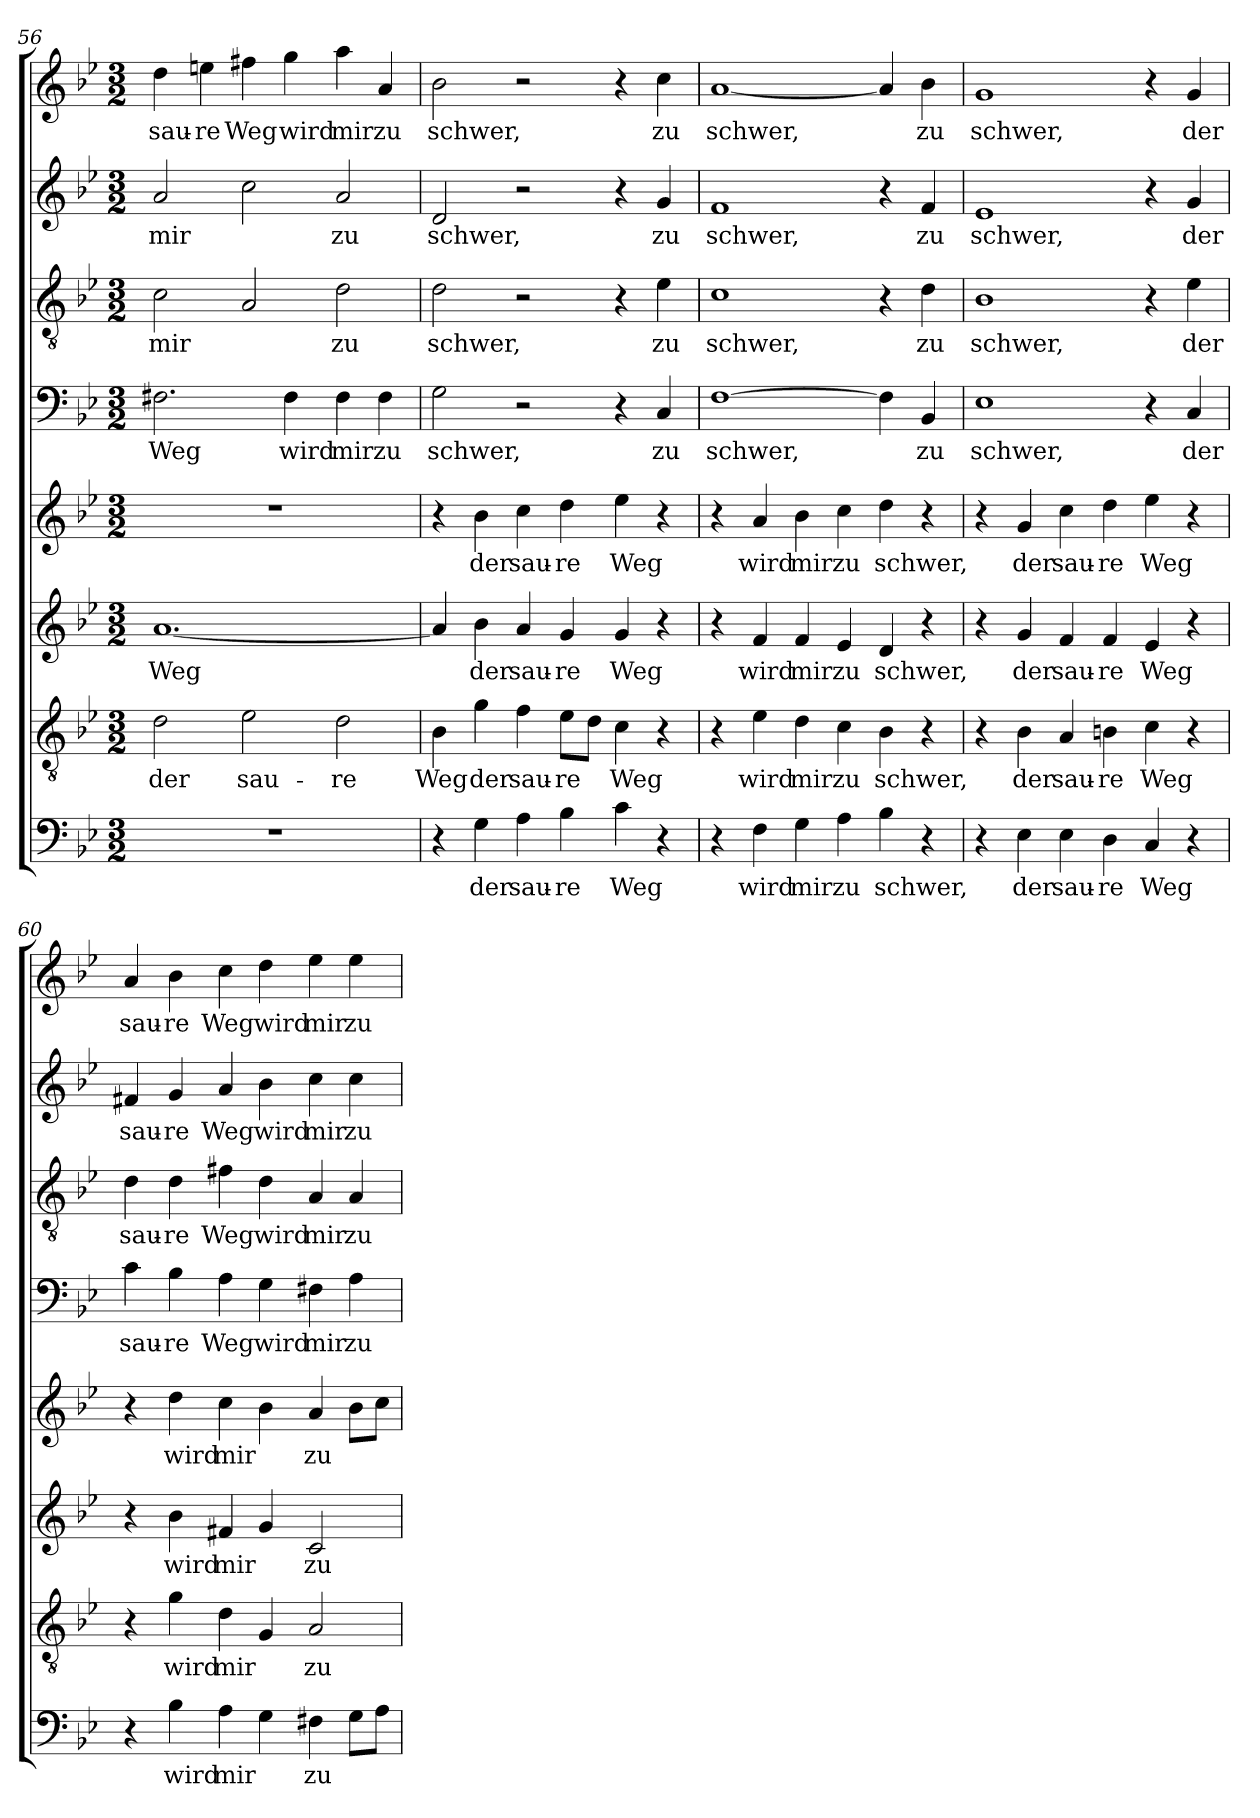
**kern	**text	**kern	**text	**kern	**text	**kern	**text	**kern	**text	**kern	**text	**kern	**text	**kern	**text
*part8	*part8	*part7	*part7	*part6	*part6	*part5	*part5	*part4	*part4	*part3	*part3	*part2	*part2	*part1	*part1
*staff8	*staff8	*staff7	*staff7	*staff6	*staff6	*staff5	*staff5	*staff4	*staff4	*staff3	*staff3	*staff2	*staff2	*staff1	*staff1
!!LO:PB:g=z
*clefF4	*	*clefGv2	*	*clefG2	*	*clefG2	*	*clefF4	*	*clefGv2	*	*clefG2	*	*clefG2	*
*k[b-e-]	*	*k[b-e-]	*	*k[b-e-]	*	*k[b-e-]	*	*k[b-e-]	*	*k[b-e-]	*	*k[b-e-]	*	*k[b-e-]	*
*B-:	*	*B-:	*	*B-:	*	*B-:	*	*B-:	*	*B-:	*	*B-:	*	*B-:	*
*M3/2	*	*M3/2	*	*M3/2	*	*M3/2	*	*M3/2	*	*M3/2	*	*M3/2	*	*M3/2	*
=56	=56	=56	=56	=56	=56	=56	=56	=56	=56	=56	=56	=56	=56	=56	=56
!	!	!	!LO:LY:b	!	!LO:LY:b	!	!	!	!LO:LY:b	!	!LO:LY:b	!	!LO:LY:b	!	!LO:LY:b
1.r	.	2d\	der	[1.a	Weg	1.r	.	2.F#X\	Weg	2c\	mir	2a/	mir	4dd\	sau-
!	!	!	!	!	!	!	!	!	!	!	!	!	!	!	!LO:LY:b
.	.	.	.	.	.	.	.	.	.	.	.	.	.	4een\	-re
!	!	!	!LO:LY:b	!	!	!	!	!	!	!	!	!	!	!	!LO:LY:b
.	.	2e-\	sau-	.	.	.	.	.	.	2A/	.	2cc\	.	4ff#X\	Weg
!	!	!	!	!	!	!	!	!	!LO:LY:b	!	!	!	!	!	!LO:LY:b
.	.	.	.	.	.	.	.	4F#\	wird	.	.	.	.	4gg\	wird
!	!	!	!LO:LY:b	!	!	!	!	!	!LO:LY:b	!	!LO:LY:b	!	!LO:LY:b	!	!LO:LY:b
.	.	2d\	-re	.	.	.	.	4F#\	mir	2d\	zu	2a/	zu	4aa\	mir
!	!	!	!	!	!	!	!	!	!LO:LY:b	!	!	!	!	!	!LO:LY:b
.	.	.	.	.	.	.	.	4F#\	zu	.	.	.	.	4a/	zu
=57	=57	=57	=57	=57	=57	=57	=57	=57	=57	=57	=57	=57	=57	=57	=57
!	!	!	!LO:LY:b	!	!	!	!	!	!LO:LY:b	!	!LO:LY:b	!	!LO:LY:b	!	!LO:LY:b
4r	.	4B-\	Weg	4a/]	.	4r	.	2G\	schwer,	2d\	schwer,	2d/	schwer,	2b-\	schwer,
!	!LO:LY:b	!	!LO:LY:b	!	!LO:LY:b	!	!LO:LY:b	!	!	!	!	!	!	!	!
4G\	der	4g\	der	4b-\	der	4b-\	der	.	.	.	.	.	.	.	.
!	!LO:LY:b	!	!LO:LY:b	!	!LO:LY:b	!	!LO:LY:b	!	!	!	!	!	!	!	!
4A\	sau-	4f\	sau-	4a/	sau-	4cc\	sau-	2r	.	2r	.	2r	.	2r	.
!	!LO:LY:b	!	!LO:LY:b	!	!LO:LY:b	!	!LO:LY:b	!	!	!	!	!	!	!	!
4B-\	-re	8e-\L	-re	4g/	-re	4dd\	-re	.	.	.	.	.	.	.	.
.	.	8d\J	.	.	.	.	.	.	.	.	.	.	.	.	.
!	!LO:LY:b	!	!LO:LY:b	!	!LO:LY:b	!	!LO:LY:b	!	!	!	!	!	!	!	!
4c\	Weg	4c\	Weg	4g/	Weg	4ee-\	Weg	4r	.	4r	.	4r	.	4r	.
!	!	!	!	!	!	!	!	!	!LO:LY:b	!	!LO:LY:b	!	!LO:LY:b	!	!LO:LY:b
4r	.	4r	.	4r	.	4r	.	4C/	zu	4e-\	zu	4g/	zu	4cc\	zu
=58	=58	=58	=58	=58	=58	=58	=58	=58	=58	=58	=58	=58	=58	=58	=58
!	!	!	!	!	!	!	!	!	!LO:LY:b	!	!LO:LY:b	!	!LO:LY:b	!	!LO:LY:b
4r	.	4r	.	4r	.	4r	.	[1F	schwer,	1c	schwer,	1f	schwer,	[1a	schwer,
!	!LO:LY:b	!	!LO:LY:b	!	!LO:LY:b	!	!LO:LY:b	!	!	!	!	!	!	!	!
4F\	wird	4e-\	wird	4f/	wird	4a/	wird	.	.	.	.	.	.	.	.
!	!LO:LY:b	!	!LO:LY:b	!	!LO:LY:b	!	!LO:LY:b	!	!	!	!	!	!	!	!
4G\	mir	4d\	mir	4f/	mir	4b-\	mir	.	.	.	.	.	.	.	.
!	!LO:LY:b	!	!LO:LY:b	!	!LO:LY:b	!	!LO:LY:b	!	!	!	!	!	!	!	!
4A\	zu	4c\	zu	4e-/	zu	4cc\	zu	.	.	.	.	.	.	.	.
!	!LO:LY:b	!	!LO:LY:b	!	!LO:LY:b	!	!LO:LY:b	!	!	!	!	!	!	!	!
4B-\	schwer,	4B-\	schwer,	4d/	schwer,	4dd\	schwer,	4F\]	.	4r	.	4r	.	4a/]	.
!	!	!	!	!	!	!	!	!	!LO:LY:b	!	!LO:LY:b	!	!LO:LY:b	!	!LO:LY:b
4r	.	4r	.	4r	.	4r	.	4BB-/	zu	4d\	zu	4f/	zu	4b-\	zu
=59	=59	=59	=59	=59	=59	=59	=59	=59	=59	=59	=59	=59	=59	=59	=59
!	!	!	!	!	!	!	!	!	!LO:LY:b	!	!LO:LY:b	!	!LO:LY:b	!	!LO:LY:b
4r	.	4r	.	4r	.	4r	.	1E-	schwer,	1B-	schwer,	1e-	schwer,	1g	schwer,
!	!LO:LY:b	!	!LO:LY:b	!	!LO:LY:b	!	!LO:LY:b	!	!	!	!	!	!	!	!
4E-\	der	4B-\	der	4g/	der	4g/	der	.	.	.	.	.	.	.	.
!	!LO:LY:b	!	!LO:LY:b	!	!LO:LY:b	!	!LO:LY:b	!	!	!	!	!	!	!	!
4E-\	sau-	4A/	sau-	4f/	sau-	4cc\	sau-	.	.	.	.	.	.	.	.
!	!LO:LY:b	!	!LO:LY:b	!	!LO:LY:b	!	!LO:LY:b	!	!	!	!	!	!	!	!
4D\	-re	4Bn\	-re	4f/	-re	4dd\	-re	.	.	.	.	.	.	.	.
!	!LO:LY:b	!	!LO:LY:b	!	!LO:LY:b	!	!LO:LY:b	!	!	!	!	!	!	!	!
4C/	Weg	4c\	Weg	4e-/	Weg	4ee-\	Weg	4r	.	4r	.	4r	.	4r	.
!	!	!	!	!	!	!	!	!	!LO:LY:b	!	!LO:LY:b	!	!LO:LY:b	!	!LO:LY:b
4r	.	4r	.	4r	.	4r	.	4C/	der	4e-\	der	4g/	der	4g/	der
!!LO:LB:g=z
=60	=60	=60	=60	=60	=60	=60	=60	=60	=60	=60	=60	=60	=60	=60	=60
!	!	!	!	!	!	!	!	!	!LO:LY:b	!	!LO:LY:b	!	!LO:LY:b	!	!LO:LY:b
4r	.	4r	.	4r	.	4r	.	4c\	sau-	4d\	sau-	4f#X/	sau-	4a/	sau-
!	!LO:LY:b	!	!LO:LY:b	!	!LO:LY:b	!	!LO:LY:b	!	!LO:LY:b	!	!LO:LY:b	!	!LO:LY:b	!	!LO:LY:b
4B-\	wird	4g\	wird	4b-\	wird	4dd\	wird	4B-\	-re	4d\	-re	4g/	-re	4b-\	-re
!	!LO:LY:b	!	!LO:LY:b	!	!LO:LY:b	!	!LO:LY:b	!	!LO:LY:b	!	!LO:LY:b	!	!LO:LY:b	!	!LO:LY:b
4A\	mir	4d\	mir	4f#X/	mir	4cc\	mir	4A\	Weg	4f#X\	Weg	4a/	Weg	4cc\	Weg
!	!	!	!	!	!	!	!	!	!LO:LY:b	!	!LO:LY:b	!	!LO:LY:b	!	!LO:LY:b
4G\	.	4G/	.	4g/	.	4b-\	.	4G\	wird	4d\	wird	4b-\	wird	4dd\	wird
!	!LO:LY:b	!	!LO:LY:b	!	!LO:LY:b	!	!LO:LY:b	!	!LO:LY:b	!	!LO:LY:b	!	!LO:LY:b	!	!LO:LY:b
4F#X\	zu	2A/	zu	2c/	zu	4a/	zu	4F#X\	mir	4A/	mir	4cc\	mir	4ee-\	mir
!	!	!	!	!	!	!	!	!	!LO:LY:b	!	!LO:LY:b	!	!LO:LY:b	!	!LO:LY:b
8G\L	.	.	.	.	.	8b-\L	.	4A\	zu	4A/	zu	4cc\	zu	4ee-\	zu
8A\J	.	.	.	.	.	8cc\J	.	.	.	.	.	.	.	.	.
=	=	=	=	=	=	=	=	=	=	=	=	=	=	=	=
*-	*-	*-	*-	*-	*-	*-	*-	*-	*-	*-	*-	*-	*-	*-	*-
